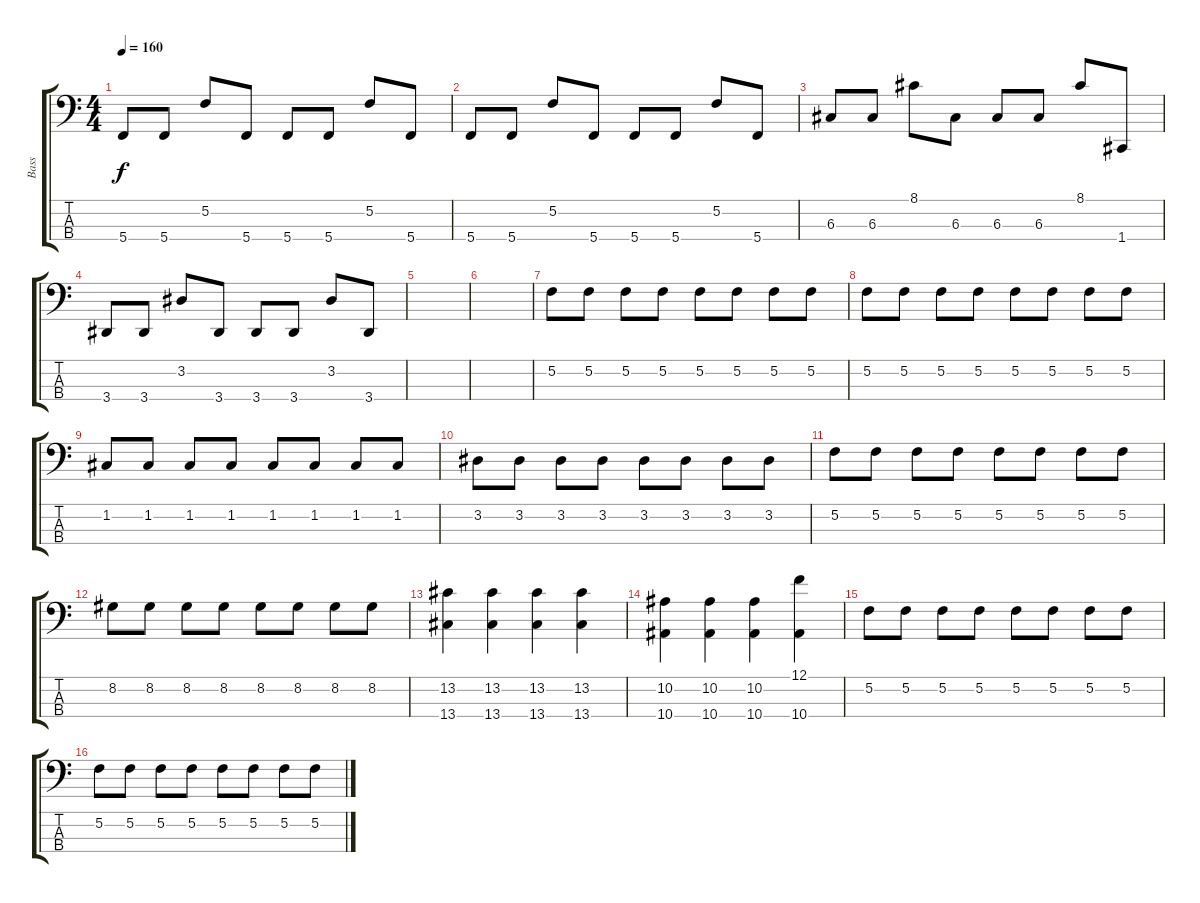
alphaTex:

\track ("Bass" "Bass") {instrument electricbassfinger}
\staff {score tabs}
\tuning (F2 C2 G1 C1) {hide}
\ts (4 4)
\tempo 160
\clef f4
\ks c
5.4.8{dy f} 5.4.8 5.2.8 5.4.8 5.4.8 5.4.8 5.2.8 5.4.8 |
5.4.8 5.4.8 5.2.8 5.4.8 5.4.8 5.4.8 5.2.8 5.4.8 |
6.3.8 6.3.8 8.1.8 6.3.8 6.3.8 6.3.8 8.1.8 1.4.8 |
3.4.8 3.4.8 3.2.8 3.4.8 3.4.8 3.4.8 3.2.8 3.4.8 |
|
|
5.2.8 5.2.8 5.2.8 5.2.8 5.2.8 5.2.8 5.2.8 5.2.8 |
5.2.8 5.2.8 5.2.8 5.2.8 5.2.8 5.2.8 5.2.8 5.2.8 |
1.2.8 1.2.8 1.2.8 1.2.8 1.2.8 1.2.8 1.2.8 1.2.8 |
3.2.8 3.2.8 3.2.8 3.2.8 3.2.8 3.2.8 3.2.8 3.2.8 |
5.2.8 5.2.8 5.2.8 5.2.8 5.2.8 5.2.8 5.2.8 5.2.8 |
8.2.8 8.2.8 8.2.8 8.2.8 8.2.8 8.2.8 8.2.8 8.2.8 |
(13.2 13.4).4 (13.2 13.4).4 (13.2 13.4).4 (13.2 13.4).4 |
(10.2 10.4).4 (10.2 10.4).4 (10.2 10.4).4 (12.1 10.4).4 |
5.2.8 5.2.8 5.2.8 5.2.8 5.2.8 5.2.8 5.2.8 5.2.8 |
5.2.8 5.2.8 5.2.8 5.2.8 5.2.8 5.2.8 5.2.8 5.2.8
